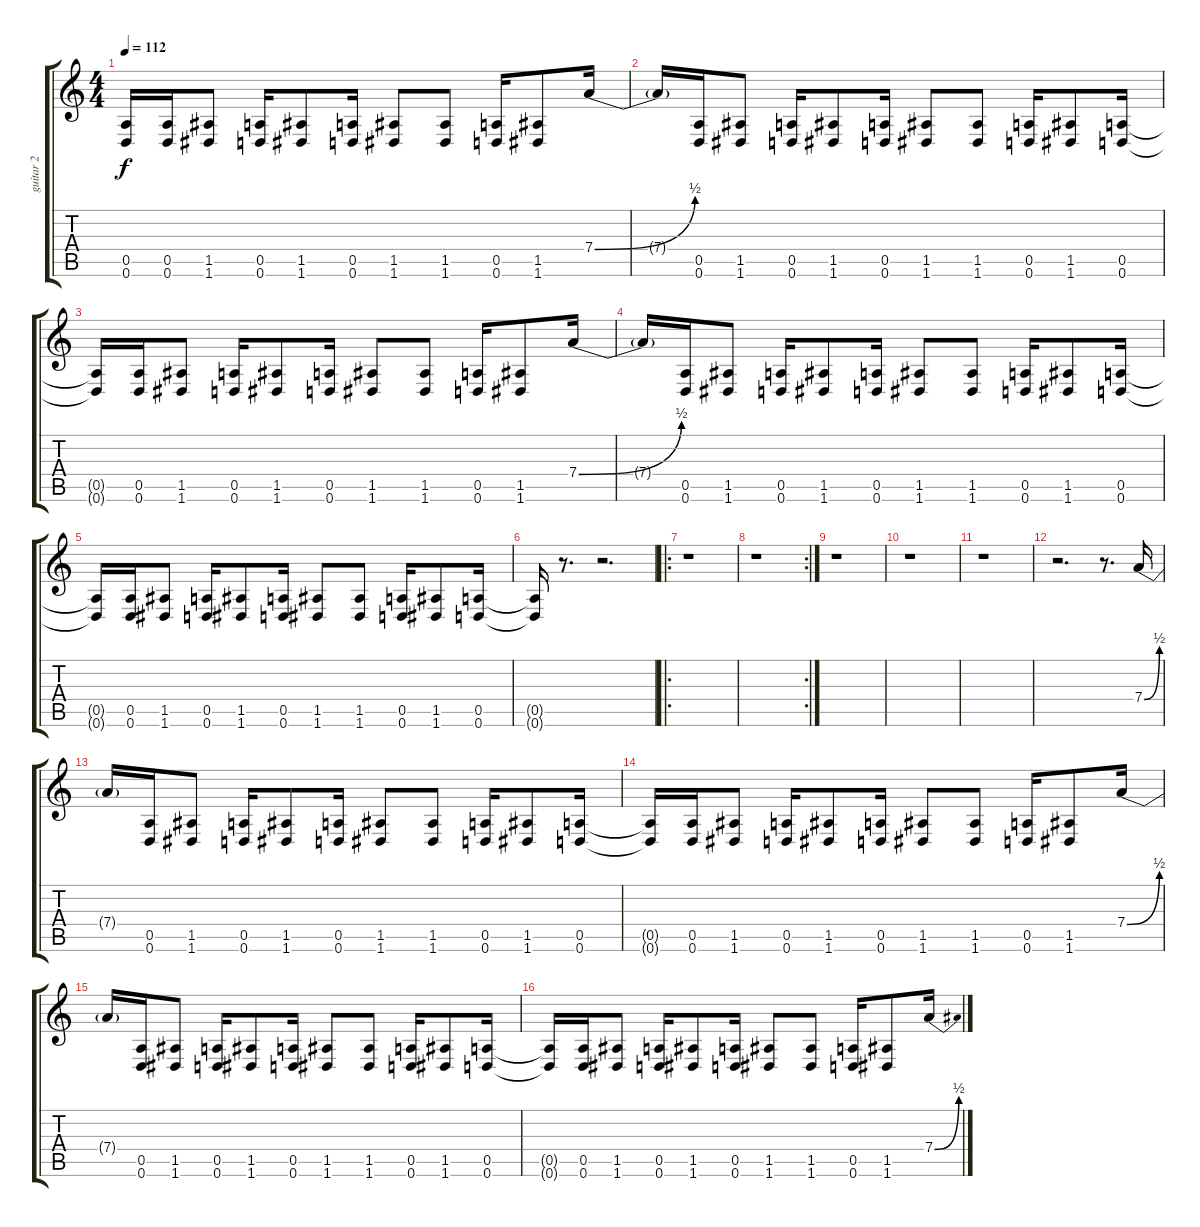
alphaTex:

\track ("guitar 2" "guitar 2") {instrument distortionguitar}
\staff {score tabs}
\tuning (E4 B3 G3 D3 A2 D2) {hide}
\ts (4 4)
\tempo 112
\clef g2
\ks c
(0.5{t} 0.6{t}).16{dy f} (0.5 0.6).16 (1.5 1.6).8 (0.5 0.6).16 (1.5 1.6).8 (0.5 0.6).16 (1.5 1.6).8 (1.5 1.6).8 (0.5 0.6).16 (1.5 1.6).8 7.4{be (bend 0 0 60 2)}.16{instrument guitarharmonics} |
7.4{t}.16 (0.5 0.6).16{instrument distortionguitar} (1.5 1.6).8 (0.5 0.6).16 (1.5 1.6).8 (0.5 0.6).16 (1.5 1.6).8 (1.5 1.6).8 (0.5 0.6).16 (1.5 1.6).8 (0.5 0.6).16 |
(0.5{t} 0.6{t}).16 (0.5 0.6).16 (1.5 1.6).8 (0.5 0.6).16 (1.5 1.6).8 (0.5 0.6).16 (1.5 1.6).8 (1.5 1.6).8 (0.5 0.6).16 (1.5 1.6).8 7.4{be (bend 0 0 60 2)}.16{instrument guitarharmonics} |
7.4{t}.16 (0.5 0.6).16{instrument distortionguitar} (1.5 1.6).8 (0.5 0.6).16 (1.5 1.6).8 (0.5 0.6).16 (1.5 1.6).8 (1.5 1.6).8 (0.5 0.6).16 (1.5 1.6).8 (0.5 0.6).16 |
(0.5{t} 0.6{t}).16 (0.5 0.6).16 (1.5 1.6).8 (0.5 0.6).16 (1.5 1.6).8 (0.5 0.6).16 (1.5 1.6).8 (1.5 1.6).8 (0.5 0.6).16 (1.5 1.6).8 (0.5 0.6).16 |
(0.5{t} 0.6{t}).16 r.8{d} r.2{d} |
\ro
r.1 |
\rc 2
r.1 |
r.1 |
r.1 |
r.1 |
r.2{d} r.8{d} 7.4{be (bend 0 0 60 2)}.16{instrument guitarharmonics} |
7.4{t}.16 (0.5 0.6).16{instrument distortionguitar} (1.5 1.6).8 (0.5 0.6).16 (1.5 1.6).8 (0.5 0.6).16 (1.5 1.6).8 (1.5 1.6).8 (0.5 0.6).16 (1.5 1.6).8 (0.5 0.6).16 |
(0.5{t} 0.6{t}).16 (0.5 0.6).16 (1.5 1.6).8 (0.5 0.6).16 (1.5 1.6).8 (0.5 0.6).16 (1.5 1.6).8 (1.5 1.6).8 (0.5 0.6).16 (1.5 1.6).8 7.4{be (bend 0 0 60 2)}.16{instrument guitarharmonics} |
7.4{t}.16 (0.5 0.6).16{instrument distortionguitar} (1.5 1.6).8 (0.5 0.6).16 (1.5 1.6).8 (0.5 0.6).16 (1.5 1.6).8 (1.5 1.6).8 (0.5 0.6).16 (1.5 1.6).8 (0.5 0.6).16 |
(0.5{t} 0.6{t}).16 (0.5 0.6).16 (1.5 1.6).8 (0.5 0.6).16 (1.5 1.6).8 (0.5 0.6).16 (1.5 1.6).8 (1.5 1.6).8 (0.5 0.6).16 (1.5 1.6).8 7.4{be (bend 0 0 60 2)}.16{instrument guitarharmonics}
